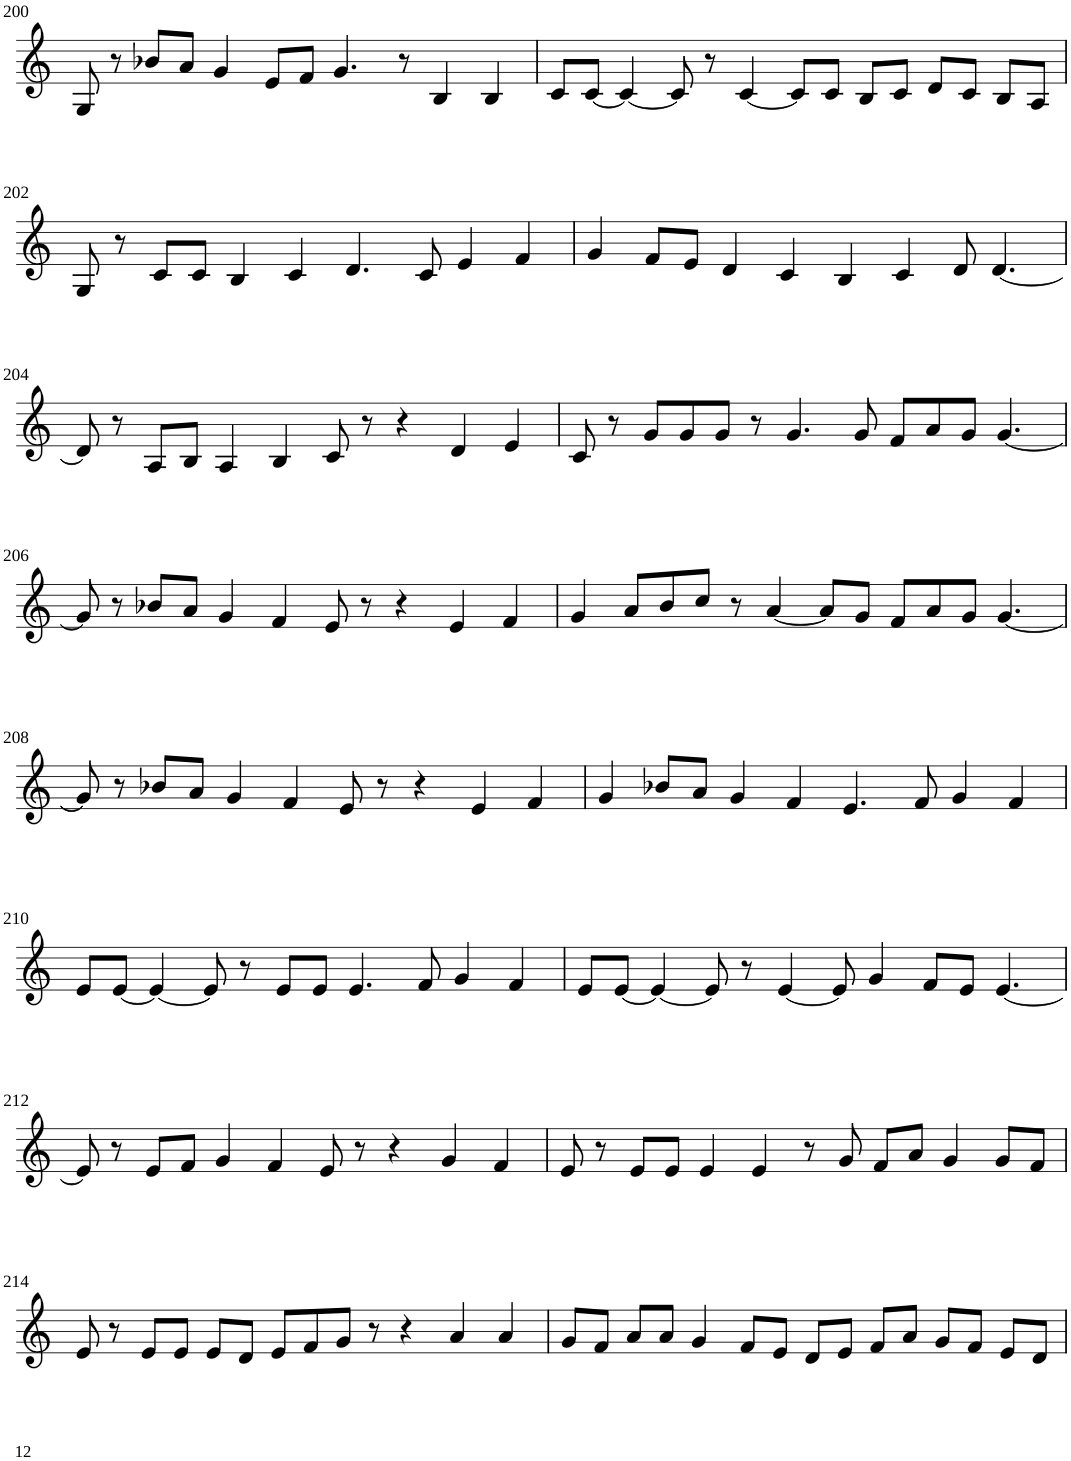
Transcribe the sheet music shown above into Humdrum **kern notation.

**kern
*part1
*staff1
*I"Violin
!!LO:PB:g=z
*clefG2
*k[]
*M8/4
=200
8G/
8r
8b-X/L
8a/J
4g/
8e/L
8f/J
4.g/
8r
4B/
4B/
=201
8c/L
[8c/J
4c/_
8c/]
8r
[4c/
8c/L]
8c/J
8B/L
8c/J
8d/L
8c/J
8B/L
8A/J
!!LO:LB:g=z
=202
8G/
8r
8c/L
8c/J
4B/
4c/
4.d/
8c/
4e/
4f/
=203
4g/
8f/L
8e/J
4d/
4c/
4B/
4c/
8d/
[4.d/
!!LO:LB:g=z
=204
8d/]
8r
8A/L
8B/J
4A/
4B/
8c/
8r
4r
4d/
4e/
=205
8c/
8r
8g/L
8g/
8g/J
8r
4.g/
8g/
8f/L
8a/
8g/J
[4.g/
!!LO:LB:g=z
=206
8g/]
8r
8b-X/L
8a/J
4g/
4f/
8e/
8r
4r
4e/
4f/
=207
4g/
8a/L
8b/
8cc/J
8r
[4a/
8a/L]
8g/J
8f/L
8a/
8g/J
[4.g/
!!LO:LB:g=z
=208
8g/]
8r
8b-X/L
8a/J
4g/
4f/
8e/
8r
4r
4e/
4f/
=209
4g/
8b-X/L
8a/J
4g/
4f/
4.e/
8f/
4g/
4f/
!!LO:LB:g=z
=210
8e/L
[8e/J
4e/_
8e/]
8r
8e/L
8e/J
4.e/
8f/
4g/
4f/
=211
8e/L
[8e/J
4e/_
8e/]
8r
[4e/
8e/]
4g/
8f/L
8e/J
[4.e/
!!LO:LB:g=z
=212
8e/]
8r
8e/L
8f/J
4g/
4f/
8e/
8r
4r
4g/
4f/
=213
8e/
8r
8e/L
8e/J
4e/
4e/
8r
8g/
8f/L
8a/J
4g/
8g/L
8f/J
!!LO:LB:g=z
=214
8e/
8r
8e/L
8e/J
8e/L
8d/J
8e/L
8f/
8g/J
8r
4r
4a/
4a/
=215
8g/L
8f/J
8a/L
8a/J
4g/
8f/L
8e/J
8d/L
8e/J
8f/L
8a/J
8g/L
8f/J
8e/L
8d/J
=
*-
